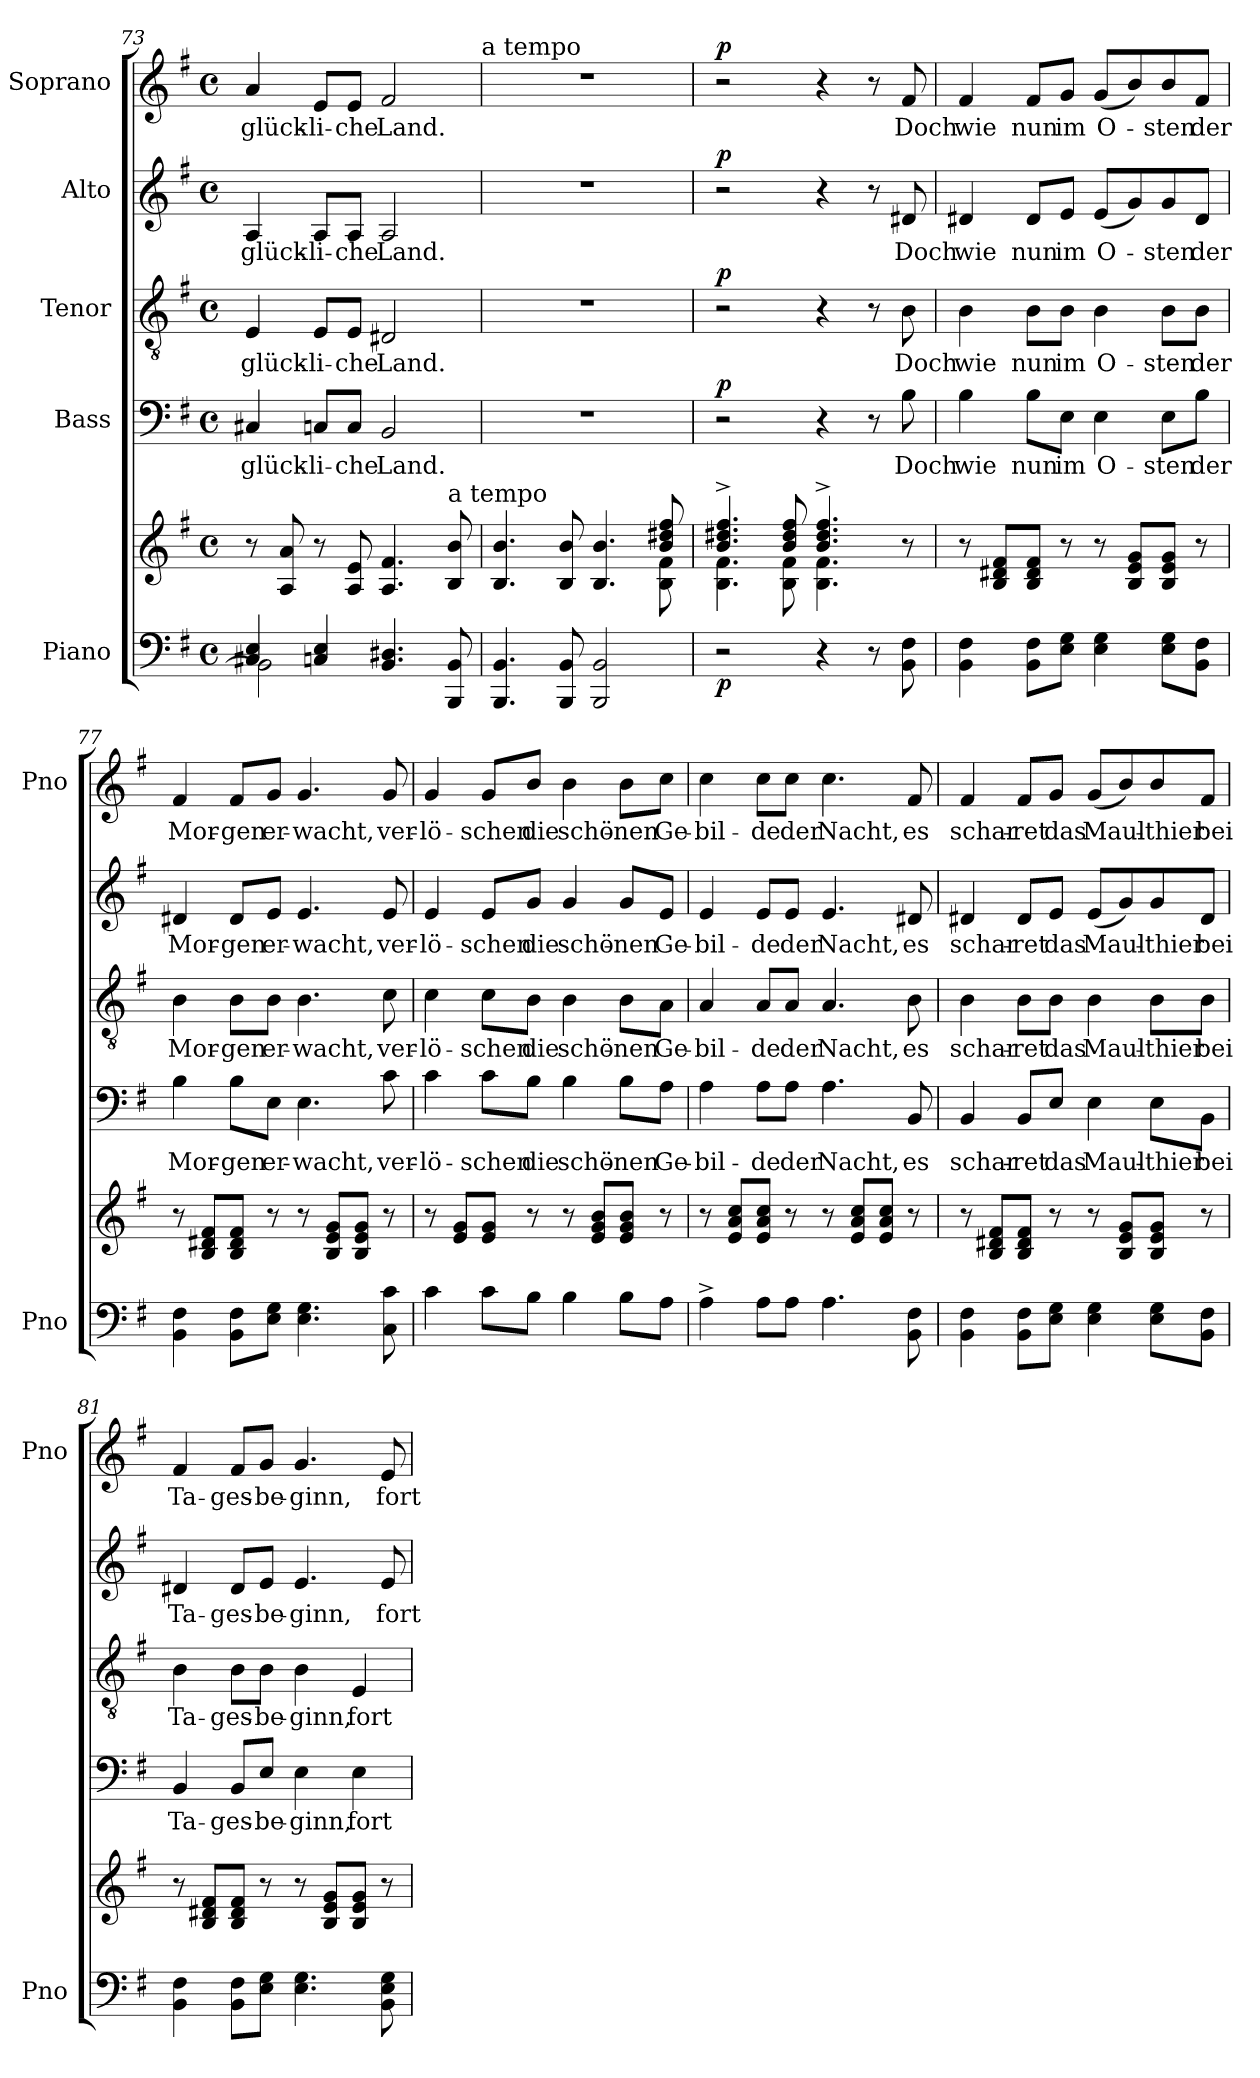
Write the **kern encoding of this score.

**kern	**kern	**dynam	**kern	**text	**dynam	**kern	**text	**dynam	**kern	**text	**dynam	**kern	**text	**dynam
*part5	*part5	*part5	*part4	*part4	*part4	*part3	*part3	*part3	*part2	*part2	*part2	*part1	*part1	*part1
*staff6	*staff5	*staff5/6	*staff4	*staff4	*staff4	*staff3	*staff3	*staff3	*staff2	*staff2	*staff2	*staff1	*staff1	*staff1
*I"Piano	*	*	*I"Bass	*	*	*I"Tenor	*	*	*I"Alto	*	*	*I"Soprano	*	*
*I'Pno	*	*	*	*	*	*	*	*	*	*	*	*I'Pno	*	*
*clefF4	*clefG2	*	*clefF4	*	*	*clefGv2	*	*	*clefG2	*	*	*clefG2	*	*
*k[f#]	*k[f#]	*	*k[f#]	*	*	*k[f#]	*	*	*k[f#]	*	*	*k[f#]	*	*
*e:	*e:	*	*e:	*	*	*e:	*	*	*e:	*	*	*e:	*	*
*M4/4	*M4/4	*	*M4/4	*	*	*M4/4	*	*	*M4/4	*	*	*M4/4	*	*
*met(c)	*met(c)	*	*met(c)	*	*	*met(c)	*	*	*met(c)	*	*	*met(c)	*	*
=73	=73	=73	=73	=73	=73	=73	=73	=73	=73	=73	=73	=73	=73	=73
*^	*	*	*	*	*	*	*	*	*	*	*	*	*	*
!	!	!	!	!	!LO:LY:b	!	!	!LO:LY:b	!	!	!LO:LY:b	!	!	!LO:LY:b	!
4C#X/ 4E/	2BB\]	8r	.	4C#X/	glück-	.	4E/	glück-	.	4A/	glück-	.	4a/	glück-	.
.	.	8A/ 8a/	.	.	.	.	.	.	.	.	.	.	.	.	.
!	!	!	!	!	!LO:LY:b	!	!	!LO:LY:b	!	!	!LO:LY:b	!	!	!LO:LY:b	!
4Cn/ 4E/	.	8r	.	8Cn/L	-li-	.	8E/L	-li-	.	8A/L	-li-	.	8e/L	-li-	.
!	!	!	!	!	!LO:LY:b	!	!	!LO:LY:b	!	!	!LO:LY:b	!	!	!LO:LY:b	!
.	.	8A/ 8e/	.	8C/J	-che	.	8E/J	-che	.	8A/J	-che	.	8e/J	-che	.
!	!	!	!	!	!LO:LY:b	!	!	!LO:LY:b	!	!	!LO:LY:b	!	!	!LO:LY:b	!
4.BB/ 4.D#X/	2ryy	4.A/ 4.f#/	.	2BB/	Land.	.	2D#X/	Land.	.	2A/	Land.	.	2f#/	Land.	.
!	!	!LO:TX:a:t=a tempo	!	!	!	!	!	!	!	!	!	!	!	!	!
8BBB/ 8BB/	.	8B/ 8b/	.	.	.	.	.	.	.	.	.	.	.	.	.
*v	*v	*	*	*	*	*	*	*	*	*	*	*	*	*	*
!	!	!	!	!	!	!	!	!	!	!	!	!LO:TX:a:t=a tempo	!	!
=74	=74	=74	=74	=74	=74	=74	=74	=74	=74	=74	=74	=74	=74	=74
*	*^	*	*	*	*	*	*	*	*	*	*	*	*	*
4.BBB/ 4.BB/	4.B/ 4.b/	2..ryy	.	1r	.	.	1r	.	.	1r	.	.	1r	.	.
8BBB/ 8BB/	8B/ 8b/	.	.	.	.	.	.	.	.	.	.	.	.	.	.
2BBB/ 2BB/	4.B/ 4.b/	.	.	.	.	.	.	.	.	.	.	.	.	.	.
.	8b/ 8dd#X/ 8ff#/	8B\ 8f#\	.	.	.	.	.	.	.	.	.	.	.	.	.
=75	=75	=75	=75	=75	=75	=75	=75	=75	=75	=75	=75	=75	=75	=75	=75
!	!	!	!LO:DY:b=2	!	!	!LO:DY:b	!	!	!LO:DY:b	!	!	!LO:DY:b	!	!	!LO:DY:b
2r	4.b/^ 4.dd#X/^ 4.ff#/^	4.B\ 4.f#\	p	2r	.	p	2r	.	p	2r	.	p	2r	.	p
.	8b/ 8dd#/ 8ff#/	8B\ 8f#\	.	.	.	.	.	.	.	.	.	.	.	.	.
4r	4.b/^ 4.dd#/^ 4.ff#/^	4.B\ 4.f#\	.	4r	.	.	4r	.	.	4r	.	.	4r	.	.
8r	.	.	.	8r	.	.	8r	.	.	8r	.	.	8r	.	.
!	!	!	!	!	!LO:LY:b	!	!	!LO:LY:b	!	!	!LO:LY:b	!	!	!LO:LY:b	!
8BB\ 8F#\	8r	8ryy	.	8B\	Doch	.	8B\	Doch	.	8d#X/	Doch	.	8f#/	Doch	.
=76	=76	=76	=76	=76	=76	=76	=76	=76	=76	=76	=76	=76	=76	=76	=76
!	!	!	!	!	!LO:LY:b	!	!	!LO:LY:b	!	!	!LO:LY:b	!	!	!LO:LY:b	!
*	*v	*v	*	*	*	*	*	*	*	*	*	*	*	*	*
4BB\ 4F#\	8r	.	4B\	wie	.	4B\	wie	.	4d#X/	wie	.	4f#/	wie	.
.	8B/ 8d#X/ 8f#/L	.	.	.	.	.	.	.	.	.	.	.	.	.
!	!	!	!	!LO:LY:b	!	!	!LO:LY:b	!	!	!LO:LY:b	!	!	!LO:LY:b	!
8BB\ 8F#\L	8B/ 8d#/ 8f#/J	.	8B\L	nun	.	8B\L	nun	.	8d#/L	nun	.	8f#/L	nun	.
!	!	!	!	!LO:LY:b	!	!	!LO:LY:b	!	!	!LO:LY:b	!	!	!LO:LY:b	!
8E\ 8G\J	8r	.	8E\J	im	.	8B\J	im	.	8e/J	im	.	8g/J	im	.
!	!	!	!	!LO:LY:b	!	!	!LO:LY:b	!	!	!LO:LY:b	!	!	!LO:LY:b	!
4E\ 4G\	8r	.	4E\	O-	.	4B\	O-	.	(<8e/L	O-	.	(<8g/L	O-	.
.	8B/ 8e/ 8g/L	.	.	.	.	.	.	.	8g/)	.	.	8b/)	.	.
!	!	!	!	!LO:LY:b	!	!	!LO:LY:b	!	!	!LO:LY:b	!	!	!LO:LY:b	!
8E\ 8G\L	8B/ 8e/ 8g/J	.	8E\L	-sten	.	8B\L	-sten	.	8g/	-sten	.	8b/	-sten	.
!	!	!	!	!LO:LY:b	!	!	!LO:LY:b	!	!	!LO:LY:b	!	!	!LO:LY:b	!
8BB\ 8F#\J	8r	.	8B\J	der	.	8B\J	der	.	8d#/J	der	.	8f#/J	der	.
!!LO:LB:g=z
=77	=77	=77	=77	=77	=77	=77	=77	=77	=77	=77	=77	=77	=77	=77
!	!	!	!	!LO:LY:b	!	!	!LO:LY:b	!	!	!LO:LY:b	!	!	!LO:LY:b	!
4BB\ 4F#\	8r	.	4B\	Mor-	.	4B\	Mor-	.	4d#X/	Mor-	.	4f#/	Mor-	.
.	8B/ 8d#X/ 8f#/L	.	.	.	.	.	.	.	.	.	.	.	.	.
!	!	!	!	!LO:LY:b	!	!	!LO:LY:b	!	!	!LO:LY:b	!	!	!LO:LY:b	!
8BB\ 8F#\L	8B/ 8d#/ 8f#/J	.	8B\L	-gen	.	8B\L	-gen	.	8d#/L	-gen	.	8f#/L	-gen	.
!	!	!	!	!LO:LY:b	!	!	!LO:LY:b	!	!	!LO:LY:b	!	!	!LO:LY:b	!
8E\ 8G\J	8r	.	8E\J	er-	.	8B\J	er-	.	8e/J	er-	.	8g/J	er-	.
!	!	!	!	!LO:LY:b	!	!	!LO:LY:b	!	!	!LO:LY:b	!	!	!LO:LY:b	!
4.E\ 4.G\	8r	.	4.E\	-wacht,	.	4.B\	-wacht,	.	4.e/	-wacht,	.	4.g/	-wacht,	.
.	8B/ 8e/ 8g/L	.	.	.	.	.	.	.	.	.	.	.	.	.
.	8B/ 8e/ 8g/J	.	.	.	.	.	.	.	.	.	.	.	.	.
!	!	!	!	!LO:LY:b	!	!	!LO:LY:b	!	!	!LO:LY:b	!	!	!LO:LY:b	!
8C\ 8c\	8r	.	8c\	ver-	.	8c\	ver-	.	8e/	ver-	.	8g/	ver-	.
=78	=78	=78	=78	=78	=78	=78	=78	=78	=78	=78	=78	=78	=78	=78
!	!	!	!	!LO:LY:b	!	!	!LO:LY:b	!	!	!LO:LY:b	!	!	!LO:LY:b	!
4c\	8r	.	4c\	-lö-	.	4c\	-lö-	.	4e/	-lö-	.	4g/	-lö-	.
.	8e/ 8g/L	.	.	.	.	.	.	.	.	.	.	.	.	.
!	!	!	!	!LO:LY:b	!	!	!LO:LY:b	!	!	!LO:LY:b	!	!	!LO:LY:b	!
8c\L	8e/ 8g/J	.	8c\L	-schen	.	8c\L	-schen	.	8e/L	-schen	.	8g/L	-schen	.
!	!	!	!	!LO:LY:b	!	!	!LO:LY:b	!	!	!LO:LY:b	!	!	!LO:LY:b	!
8B\J	8r	.	8B\J	die	.	8B\J	die	.	8g/J	die	.	8b/J	die	.
!	!	!	!	!LO:LY:b	!	!	!LO:LY:b	!	!	!LO:LY:b	!	!	!LO:LY:b	!
4B\	8r	.	4B\	schö-	.	4B\	schö-	.	4g/	schö-	.	4b\	schö-	.
.	8e/ 8g/ 8b/L	.	.	.	.	.	.	.	.	.	.	.	.	.
!	!	!	!	!LO:LY:b	!	!	!LO:LY:b	!	!	!LO:LY:b	!	!	!LO:LY:b	!
8B\L	8e/ 8g/ 8b/J	.	8B\L	-nen	.	8B\L	-nen	.	8g/L	-nen	.	8b\L	-nen	.
!	!	!	!	!LO:LY:b	!	!	!LO:LY:b	!	!	!LO:LY:b	!	!	!LO:LY:b	!
8A\J	8r	.	8A\J	Ge-	.	8A\J	Ge-	.	8e/J	Ge-	.	8cc\J	Ge-	.
=79	=79	=79	=79	=79	=79	=79	=79	=79	=79	=79	=79	=79	=79	=79
!	!	!	!	!LO:LY:b	!	!	!LO:LY:b	!	!	!LO:LY:b	!	!	!LO:LY:b	!
4A^\	8r	.	4A\	-bil-	.	4A/	-bil-	.	4e/	-bil-	.	4cc\	-bil-	.
.	8e/ 8a/ 8cc/L	.	.	.	.	.	.	.	.	.	.	.	.	.
!	!	!	!	!LO:LY:b	!	!	!LO:LY:b	!	!	!LO:LY:b	!	!	!LO:LY:b	!
8A\L	8e/ 8a/ 8cc/J	.	8A\L	-de	.	8A/L	-de	.	8e/L	-de	.	8cc\L	-de	.
!	!	!	!	!LO:LY:b	!	!	!LO:LY:b	!	!	!LO:LY:b	!	!	!LO:LY:b	!
8A\J	8r	.	8A\J	der	.	8A/J	der	.	8e/J	der	.	8cc\J	der	.
!	!	!	!	!LO:LY:b	!	!	!LO:LY:b	!	!	!LO:LY:b	!	!	!LO:LY:b	!
4.A\	8r	.	4.A\	Nacht,	.	4.A/	Nacht,	.	4.e/	Nacht,	.	4.cc\	Nacht,	.
.	8e/ 8a/ 8cc/L	.	.	.	.	.	.	.	.	.	.	.	.	.
.	8e/ 8a/ 8cc/J	.	.	.	.	.	.	.	.	.	.	.	.	.
!	!	!	!	!LO:LY:b	!	!	!LO:LY:b	!	!	!LO:LY:b	!	!	!LO:LY:b	!
8BB\ 8F#\	8r	.	8BB/	es	.	8B\	es	.	8d#X/	es	.	8f#/	es	.
=80	=80	=80	=80	=80	=80	=80	=80	=80	=80	=80	=80	=80	=80	=80
!	!	!	!	!LO:LY:b	!	!	!LO:LY:b	!	!	!LO:LY:b	!	!	!LO:LY:b	!
4BB\ 4F#\	8r	.	4BB/	schar-	.	4B\	schar-	.	4d#X/	schar-	.	4f#/	schar-	.
.	8B/ 8d#X/ 8f#/L	.	.	.	.	.	.	.	.	.	.	.	.	.
!	!	!	!	!LO:LY:b	!	!	!LO:LY:b	!	!	!LO:LY:b	!	!	!LO:LY:b	!
8BB\ 8F#\L	8B/ 8d#/ 8f#/J	.	8BB/L	-ret	.	8B\L	-ret	.	8d#/L	-ret	.	8f#/L	-ret	.
!	!	!	!	!LO:LY:b	!	!	!LO:LY:b	!	!	!LO:LY:b	!	!	!LO:LY:b	!
8E\ 8G\J	8r	.	8E/J	das	.	8B\J	das	.	8e/J	das	.	8g/J	das	.
!	!	!	!	!LO:LY:b	!	!	!LO:LY:b	!	!	!LO:LY:b	!	!	!LO:LY:b	!
4E\ 4G\	8r	.	4E\	Maul-	.	4B\	Maul-	.	(<8e/L	Maul-	.	(<8g/L	Maul-	.
.	8B/ 8e/ 8g/L	.	.	.	.	.	.	.	8g/)	.	.	8b/)	.	.
!	!	!	!	!LO:LY:b	!	!	!LO:LY:b	!	!	!LO:LY:b	!	!	!LO:LY:b	!
8E\ 8G\L	8B/ 8e/ 8g/J	.	8E\L	-thier	.	8B\L	-thier	.	8g/	-thier	.	8b/	-thier	.
!	!	!	!	!LO:LY:b	!	!	!LO:LY:b	!	!	!LO:LY:b	!	!	!LO:LY:b	!
8BB\ 8F#\J	8r	.	8BB\J	bei	.	8B\J	bei	.	8d#/J	bei	.	8f#/J	bei	.
!!LO:PB:g=z
=81	=81	=81	=81	=81	=81	=81	=81	=81	=81	=81	=81	=81	=81	=81
!	!	!	!	!LO:LY:b	!	!	!LO:LY:b	!	!	!LO:LY:b	!	!	!LO:LY:b	!
4BB\ 4F#\	8r	.	4BB/	Ta-	.	4B\	Ta-	.	4d#X/	Ta-	.	4f#/	Ta-	.
.	8B/ 8d#X/ 8f#/L	.	.	.	.	.	.	.	.	.	.	.	.	.
!	!	!	!	!LO:LY:b	!	!	!LO:LY:b	!	!	!LO:LY:b	!	!	!LO:LY:b	!
8BB\ 8F#\L	8B/ 8d#/ 8f#/J	.	8BB/L	-ges-	.	8B\L	-ges-	.	8d#/L	-ges-	.	8f#/L	-ges-	.
!	!	!	!	!LO:LY:b	!	!	!LO:LY:b	!	!	!LO:LY:b	!	!	!LO:LY:b	!
8E\ 8G\J	8r	.	8E/J	-be-	.	8B\J	-be-	.	8e/J	-be-	.	8g/J	-be-	.
!	!	!	!	!LO:LY:b	!	!	!LO:LY:b	!	!	!LO:LY:b	!	!	!LO:LY:b	!
4.E\ 4.G\	8r	.	4E\	-ginn,	.	4B\	-ginn,	.	4.e/	-ginn,	.	4.g/	-ginn,	.
.	8B/ 8e/ 8g/L	.	.	.	.	.	.	.	.	.	.	.	.	.
!	!	!	!	!LO:LY:b	!	!	!LO:LY:b	!	!	!	!	!	!	!
.	8B/ 8e/ 8g/J	.	4E\	fort	.	4E/	fort	.	.	.	.	.	.	.
!	!	!	!	!	!	!	!	!	!	!LO:LY:b	!	!	!LO:LY:b	!
8BB\ 8E\ 8G\	8r	.	.	.	.	.	.	.	8e/	fort	.	8e/	fort	.
=	=	=	=	=	=	=	=	=	=	=	=	=	=	=
*-	*-	*-	*-	*-	*-	*-	*-	*-	*-	*-	*-	*-	*-	*-
